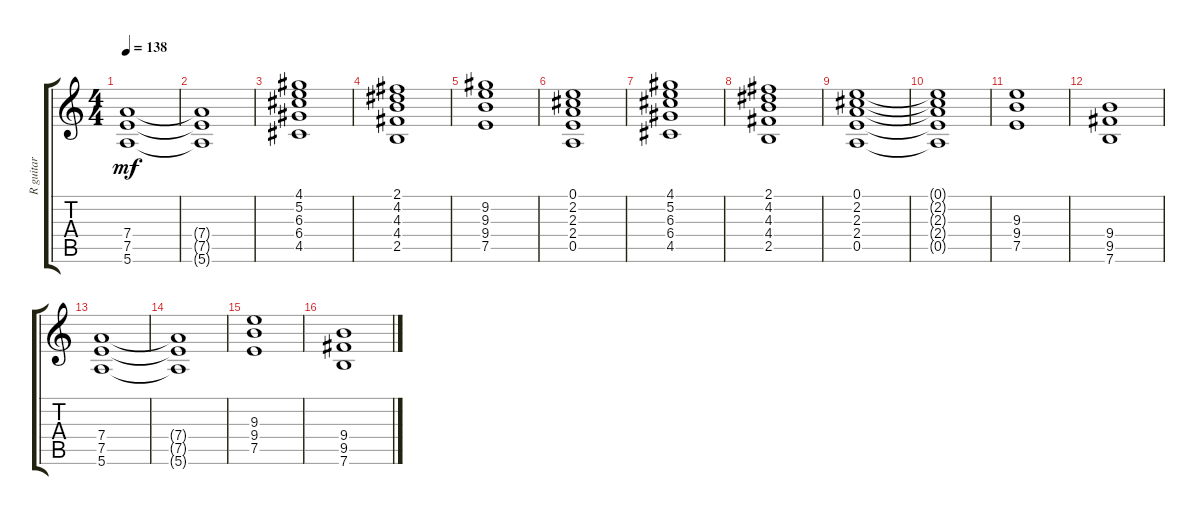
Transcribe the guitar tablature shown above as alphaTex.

\track ("R guitar" "R guitar") {instrument distortionguitar}
\staff {score tabs}
\tuning (E4 B3 G3 D3 A2 E2) {hide}
\ts (4 4)
\tempo 138
\clef g2
\ks c
(7.4 7.5 5.6).1{dy mf} |
(7.4{t} 7.5{t} 5.6{t}).1 |
(4.1 5.2 6.3 6.4 4.5).1 |
(2.1 4.2 4.3 4.4 2.5).1 |
(9.2 9.3 9.4 7.5).1 |
(0.1 2.2 2.3 2.4 0.5).1 |
(4.1 5.2 6.3 6.4 4.5).1 |
(2.1 4.2 4.3 4.4 2.5).1 |
(0.1 2.2 2.3 2.4 0.5).1 |
(0.1{t} 2.2{t} 2.3{t} 2.4{t} 0.5{t}).1 |
(9.3 9.4 7.5).1 |
(9.4 9.5 7.6).1 |
(7.4 7.5 5.6).1 |
(7.4{t} 7.5{t} 5.6{t}).1 |
(9.3 9.4 7.5).1 |
(9.4 9.5 7.6).1
